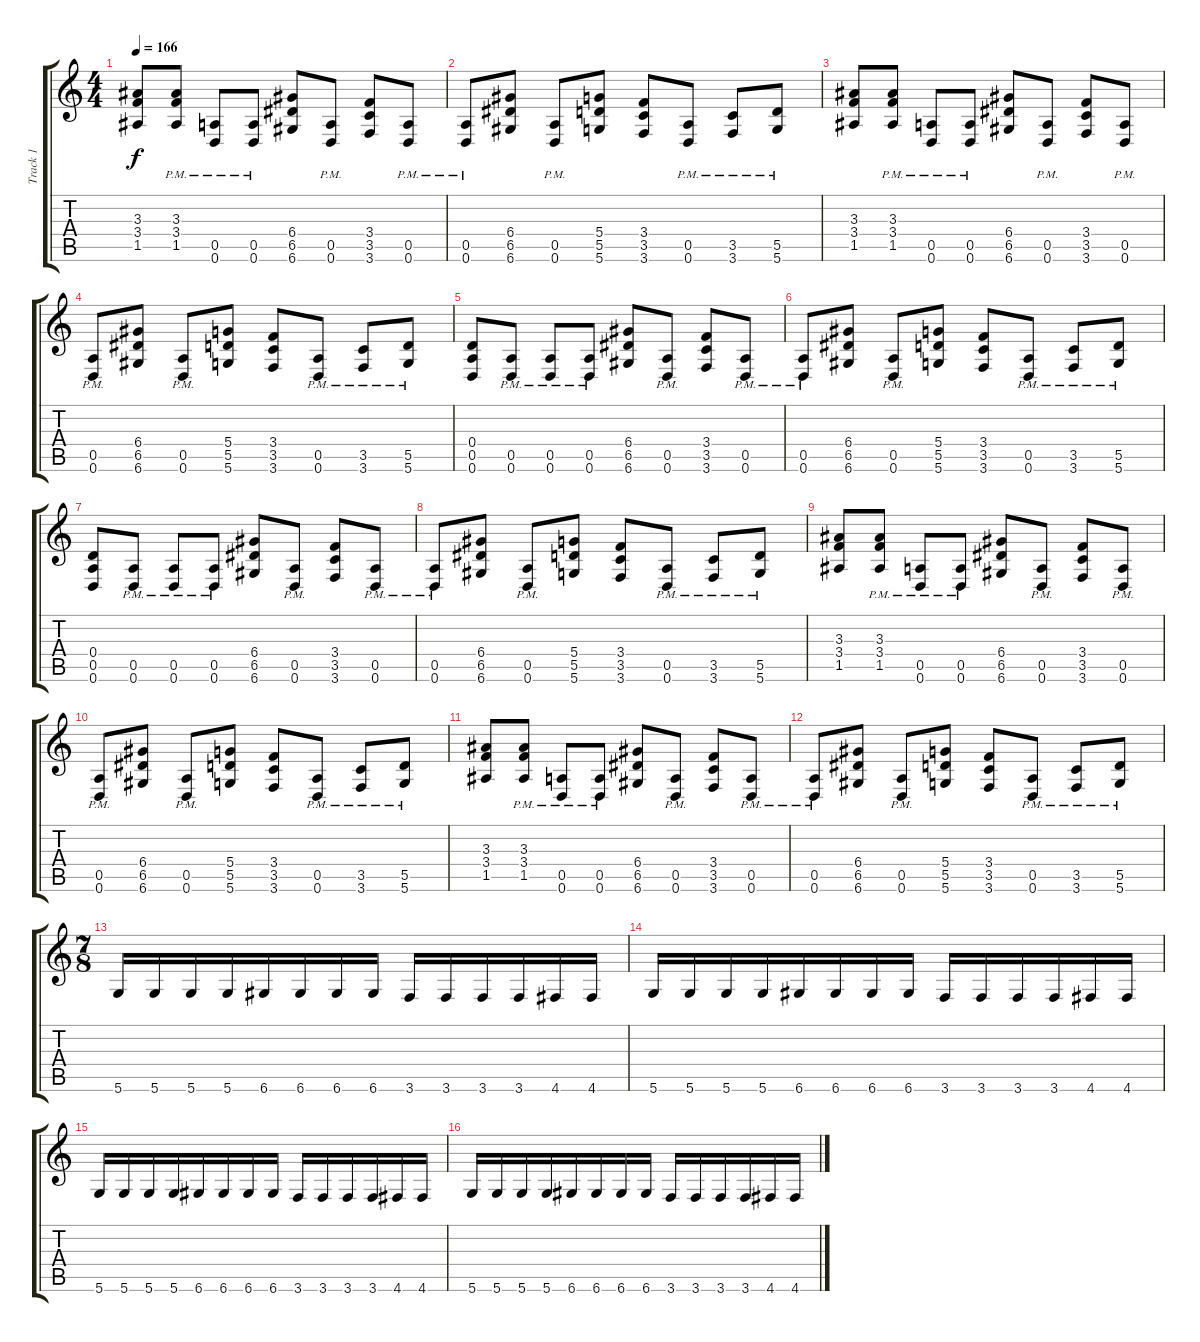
\track ("Track 1" "Track 1") {instrument distortionguitar}
\staff {score tabs}
\tuning (E4 B3 G3 D3 A2 D2) {hide}
\ts (4 4)
\tempo 166
\clef g2
\ks c
(3.3 3.4 1.5).8{dy f} (3.3 3.4 1.5{pm}).8 (0.5{pm} 0.6{pm}).8 (0.5{pm} 0.6{pm}).8 (6.4 6.5 6.6).8 (0.5{pm} 0.6{pm}).8 (3.4 3.5 3.6).8 (0.5{pm} 0.6{pm}).8 |
(0.5{pm} 0.6{pm}).8 (6.4 6.5 6.6).8 (0.5{pm} 0.6{pm}).8 (5.4 5.5 5.6).8 (3.4 3.5 3.6).8 (0.5{pm} 0.6{pm}).8 (3.5{pm} 3.6{pm}).8 (5.5{pm} 5.6{pm}).8 |
(3.3 3.4 1.5).8 (3.3 3.4 1.5{pm}).8 (0.5{pm} 0.6{pm}).8 (0.5{pm} 0.6{pm}).8 (6.4 6.5 6.6).8 (0.5{pm} 0.6{pm}).8 (3.4 3.5 3.6).8 (0.5{pm} 0.6{pm}).8 |
(0.5{pm} 0.6{pm}).8 (6.4 6.5 6.6).8 (0.5{pm} 0.6{pm}).8 (5.4 5.5 5.6).8 (3.4 3.5 3.6).8 (0.5{pm} 0.6{pm}).8 (3.5{pm} 3.6{pm}).8 (5.5{pm} 5.6{pm}).8 |
(0.4 0.5 0.6).8 (0.5{pm} 0.6{pm}).8 (0.5{pm} 0.6{pm}).8 (0.5{pm} 0.6{pm}).8 (6.4 6.5 6.6).8 (0.5{pm} 0.6{pm}).8 (3.4 3.5 3.6).8 (0.5{pm} 0.6{pm}).8 |
(0.5{pm} 0.6{pm}).8 (6.4 6.5 6.6).8 (0.5{pm} 0.6{pm}).8 (5.4 5.5 5.6).8 (3.4 3.5 3.6).8 (0.5{pm} 0.6{pm}).8 (3.5{pm} 3.6{pm}).8 (5.5{pm} 5.6{pm}).8 |
(0.4 0.5 0.6).8 (0.5{pm} 0.6{pm}).8 (0.5{pm} 0.6{pm}).8 (0.5{pm} 0.6{pm}).8 (6.4 6.5 6.6).8 (0.5{pm} 0.6{pm}).8 (3.4 3.5 3.6).8 (0.5{pm} 0.6{pm}).8 |
(0.5{pm} 0.6{pm}).8 (6.4 6.5 6.6).8 (0.5{pm} 0.6{pm}).8 (5.4 5.5 5.6).8 (3.4 3.5 3.6).8 (0.5{pm} 0.6{pm}).8 (3.5{pm} 3.6{pm}).8 (5.5{pm} 5.6{pm}).8 |
(3.3 3.4 1.5).8 (3.3 3.4 1.5{pm}).8 (0.5{pm} 0.6{pm}).8 (0.5{pm} 0.6{pm}).8 (6.4 6.5 6.6).8 (0.5{pm} 0.6{pm}).8 (3.4 3.5 3.6).8 (0.5{pm} 0.6{pm}).8 |
(0.5{pm} 0.6{pm}).8 (6.4 6.5 6.6).8 (0.5{pm} 0.6{pm}).8 (5.4 5.5 5.6).8 (3.4 3.5 3.6).8 (0.5{pm} 0.6{pm}).8 (3.5{pm} 3.6{pm}).8 (5.5{pm} 5.6{pm}).8 |
(3.3 3.4 1.5).8 (3.3 3.4 1.5{pm}).8 (0.5{pm} 0.6{pm}).8 (0.5{pm} 0.6{pm}).8 (6.4 6.5 6.6).8 (0.5{pm} 0.6{pm}).8 (3.4 3.5 3.6).8 (0.5{pm} 0.6{pm}).8 |
(0.5{pm} 0.6{pm}).8 (6.4 6.5 6.6).8 (0.5{pm} 0.6{pm}).8 (5.4 5.5 5.6).8 (3.4 3.5 3.6).8 (0.5{pm} 0.6{pm}).8 (3.5{pm} 3.6{pm}).8 (5.5{pm} 5.6{pm}).8 |
\ts (7 8)
5.6.16 5.6.16 5.6.16 5.6.16 6.6.16 6.6.16 6.6.16 6.6.16 3.6.16 3.6.16 3.6.16 3.6.16 4.6.16 4.6.16 |
5.6.16 5.6.16 5.6.16 5.6.16 6.6.16 6.6.16 6.6.16 6.6.16 3.6.16 3.6.16 3.6.16 3.6.16 4.6.16 4.6.16 |
5.6.16 5.6.16 5.6.16 5.6.16 6.6.16 6.6.16 6.6.16 6.6.16 3.6.16 3.6.16 3.6.16 3.6.16 4.6.16 4.6.16 |
5.6.16 5.6.16 5.6.16 5.6.16 6.6.16 6.6.16 6.6.16 6.6.16 3.6.16 3.6.16 3.6.16 3.6.16 4.6.16 4.6.16
